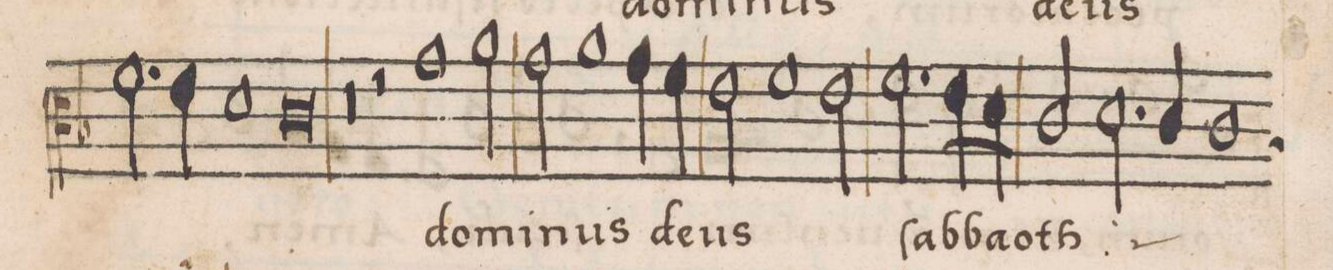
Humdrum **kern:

**kern	**text
*I"ALTVS	*
*clefC3	*
*k[b-]	*
*met(C|)	*
*M2/1	*
2.f\	.
4e\	.
1d	.
=18-	=18-
0c	.
=19-	=19-
0r	.
=20-	=20-
2r	.
1g	do-
2a\	-mi-
=21-	=21-
2g\	.
1a	-nus
4g\	de-
4f\	.
=22-	=22-
2e\	-us
1f	.
2e\	.
=23-	=23-
2.f\	ſab-
8e\L	-ba-
8d\J	.
2c/	-oth:
2.d\	.
=24-	=24-
4c/	.
*custos:B-	*
1c	.
*-	*-
